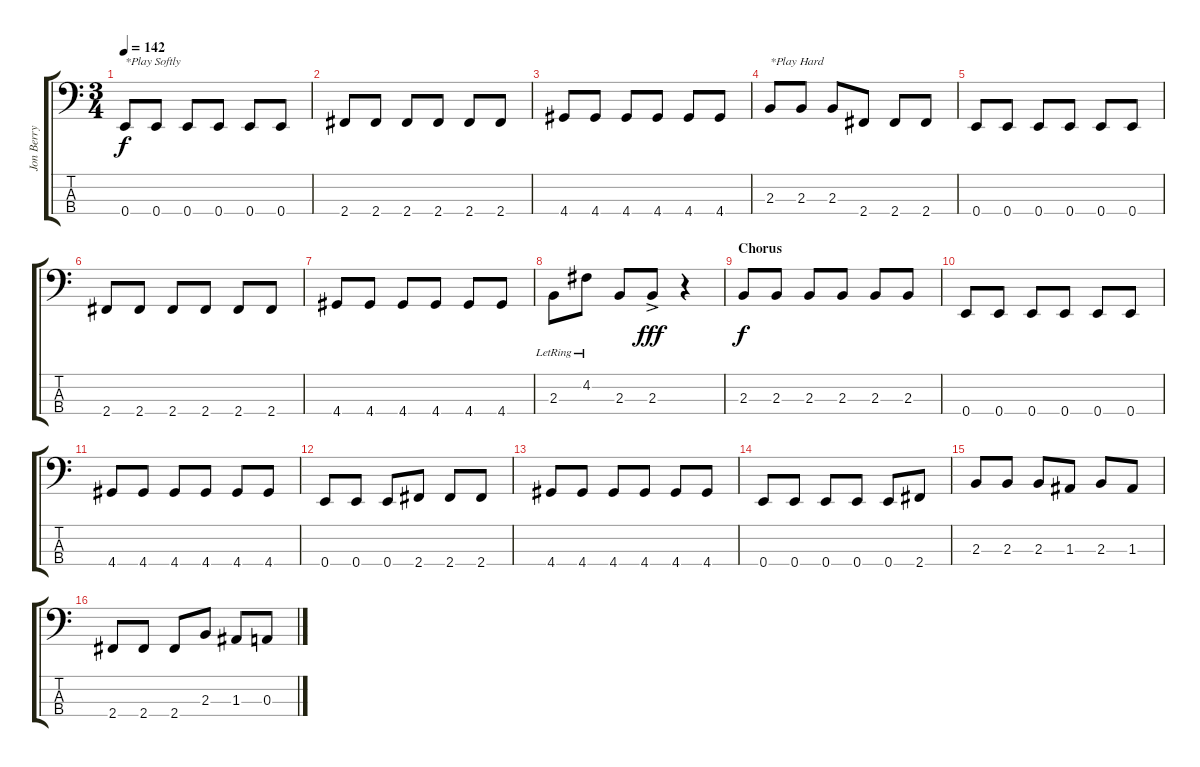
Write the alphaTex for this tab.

\track ("Jon Berry" "Jon Berry") {instrument electricbasspick}
\staff {score tabs}
\tuning (G2 D2 A1 E1) {hide}
\ts (3 4)
\tempo 142
\clef f4
\ks c
0.4.8{txt "*Play Softly" dy f volume 11} 0.4.8 0.4.8 0.4.8 0.4.8 0.4.8 |
2.4.8 2.4.8 2.4.8 2.4.8 2.4.8 2.4.8 |
4.4.8 4.4.8 4.4.8 4.4.8 4.4.8 4.4.8 |
2.3.8{txt "*Play Hard" volume 16} 2.3.8 2.3.8 2.4.8 2.4.8 2.4.8 |
0.4.8 0.4.8 0.4.8 0.4.8 0.4.8 0.4.8 |
2.4.8 2.4.8 2.4.8 2.4.8 2.4.8 2.4.8 |
4.4.8 4.4.8 4.4.8 4.4.8 4.4.8 4.4.8 |
2.3{lr}.8 4.2{lr}.8 2.3.8 2.3{ac}.8{dy fff} r.4 |
\section ("" "Chorus")
2.3.8{dy f} 2.3.8 2.3.8 2.3.8 2.3.8 2.3.8 |
0.4.8 0.4.8 0.4.8 0.4.8 0.4.8 0.4.8 |
4.4.8 4.4.8 4.4.8 4.4.8 4.4.8 4.4.8 |
0.4.8 0.4.8 0.4.8 2.4.8 2.4.8 2.4.8 |
4.4.8 4.4.8 4.4.8 4.4.8 4.4.8 4.4.8 |
0.4.8 0.4.8 0.4.8 0.4.8 0.4.8 2.4.8 |
2.3.8 2.3.8 2.3.8 1.3.8 2.3.8 1.3.8 |
2.4.8 2.4.8 2.4.8 2.3.8 1.3.8 0.3.8
